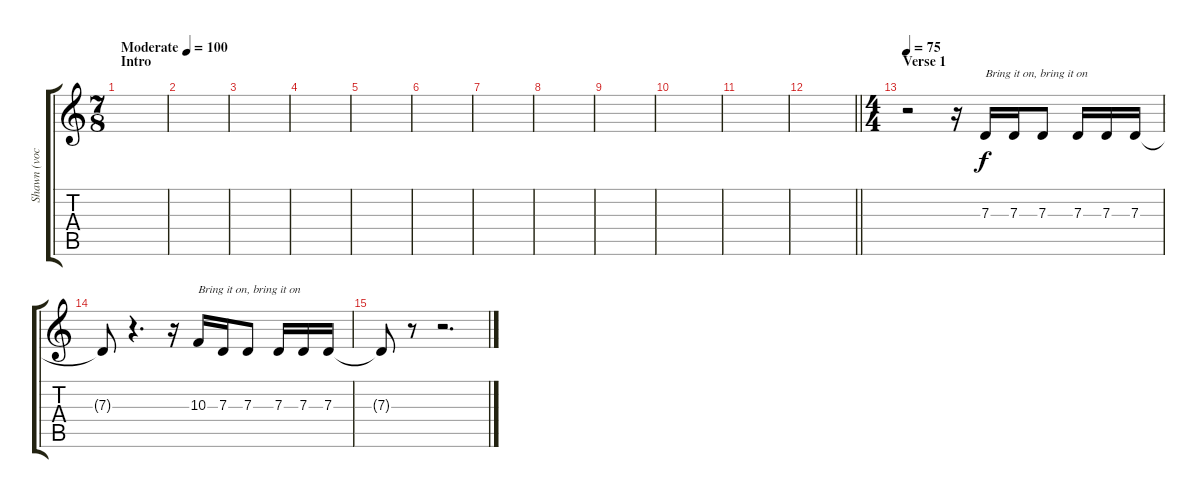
\track ("Shawn (vocals)" "Shawn (voc") {instrument clarinet}
\staff {score tabs}
\tuning (E4 B3 G3 D3 A2 E2) {hide}
\ts (7 8)
\section ("" "Intro")
\tempo (100 "Moderate")
\clef g2
\ks c
|
|
|
|
|
|
|
|
|
|
|
\barLineRight lightlight
|
\ts (4 4)
\section ("" "Verse 1")
\tempo 75
r.2 r.16 7.3.16{txt "Bring it on, bring it on"} 7.3.16 7.3.8 7.3.16 7.3.16 7.3.16 |
7.3{t}.8 r.4{d} r.16 10.3.16{txt "Bring it on, bring it on"} 7.3.16 7.3.8 7.3.16 7.3.16 7.3.16 |
7.3{t}.8 r.8 r.2{d}
